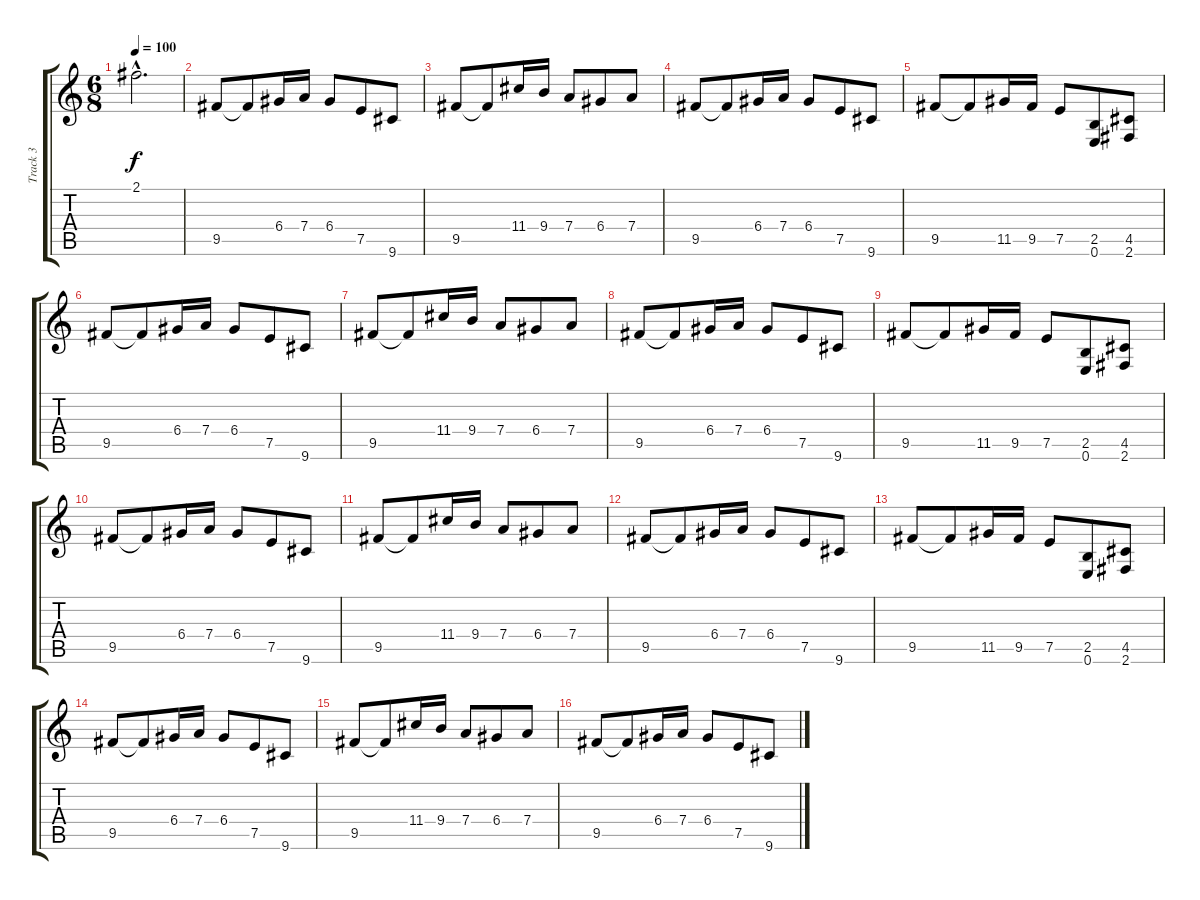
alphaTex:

\track ("Track 3" "Track 3") {instrument overdrivenguitar}
\staff {score tabs}
\tuning (E4 B3 G3 D3 A2 E2) {hide}
\ts (6 8)
\tempo 100
\clef g2
\ks c
2.1{hac}.2{d dy f} |
9.5.8{instrument overdrivenguitar} 9.5{t}.8 6.4.16 7.4.16 6.4.8 7.5.8 9.6.8 |
9.5.8 9.5{t}.8 11.4.16 9.4.16 7.4.8 6.4.8 7.4.8 |
9.5.8{instrument overdrivenguitar} 9.5{t}.8 6.4.16 7.4.16 6.4.8 7.5.8 9.6.8 |
9.5.8 9.5{t}.8 11.5.16 9.5.16 7.5.8 (2.5 0.6).8 (4.5 2.6).8 |
9.5.8{instrument overdrivenguitar} 9.5{t}.8 6.4.16 7.4.16 6.4.8 7.5.8 9.6.8 |
9.5.8 9.5{t}.8 11.4.16 9.4.16 7.4.8 6.4.8 7.4.8 |
9.5.8{instrument overdrivenguitar} 9.5{t}.8 6.4.16 7.4.16 6.4.8 7.5.8 9.6.8 |
9.5.8 9.5{t}.8 11.5.16 9.5.16 7.5.8 (2.5 0.6).8 (4.5 2.6).8 |
9.5.8{instrument overdrivenguitar} 9.5{t}.8 6.4.16 7.4.16 6.4.8 7.5.8 9.6.8 |
9.5.8 9.5{t}.8 11.4.16 9.4.16 7.4.8 6.4.8 7.4.8 |
9.5.8{instrument overdrivenguitar} 9.5{t}.8 6.4.16 7.4.16 6.4.8 7.5.8 9.6.8 |
9.5.8 9.5{t}.8 11.5.16 9.5.16 7.5.8 (2.5 0.6).8 (4.5 2.6).8 |
9.5.8{instrument overdrivenguitar} 9.5{t}.8 6.4.16 7.4.16 6.4.8 7.5.8 9.6.8 |
9.5.8 9.5{t}.8 11.4.16 9.4.16 7.4.8 6.4.8 7.4.8 |
9.5.8{instrument overdrivenguitar} 9.5{t}.8 6.4.16 7.4.16 6.4.8 7.5.8 9.6.8
